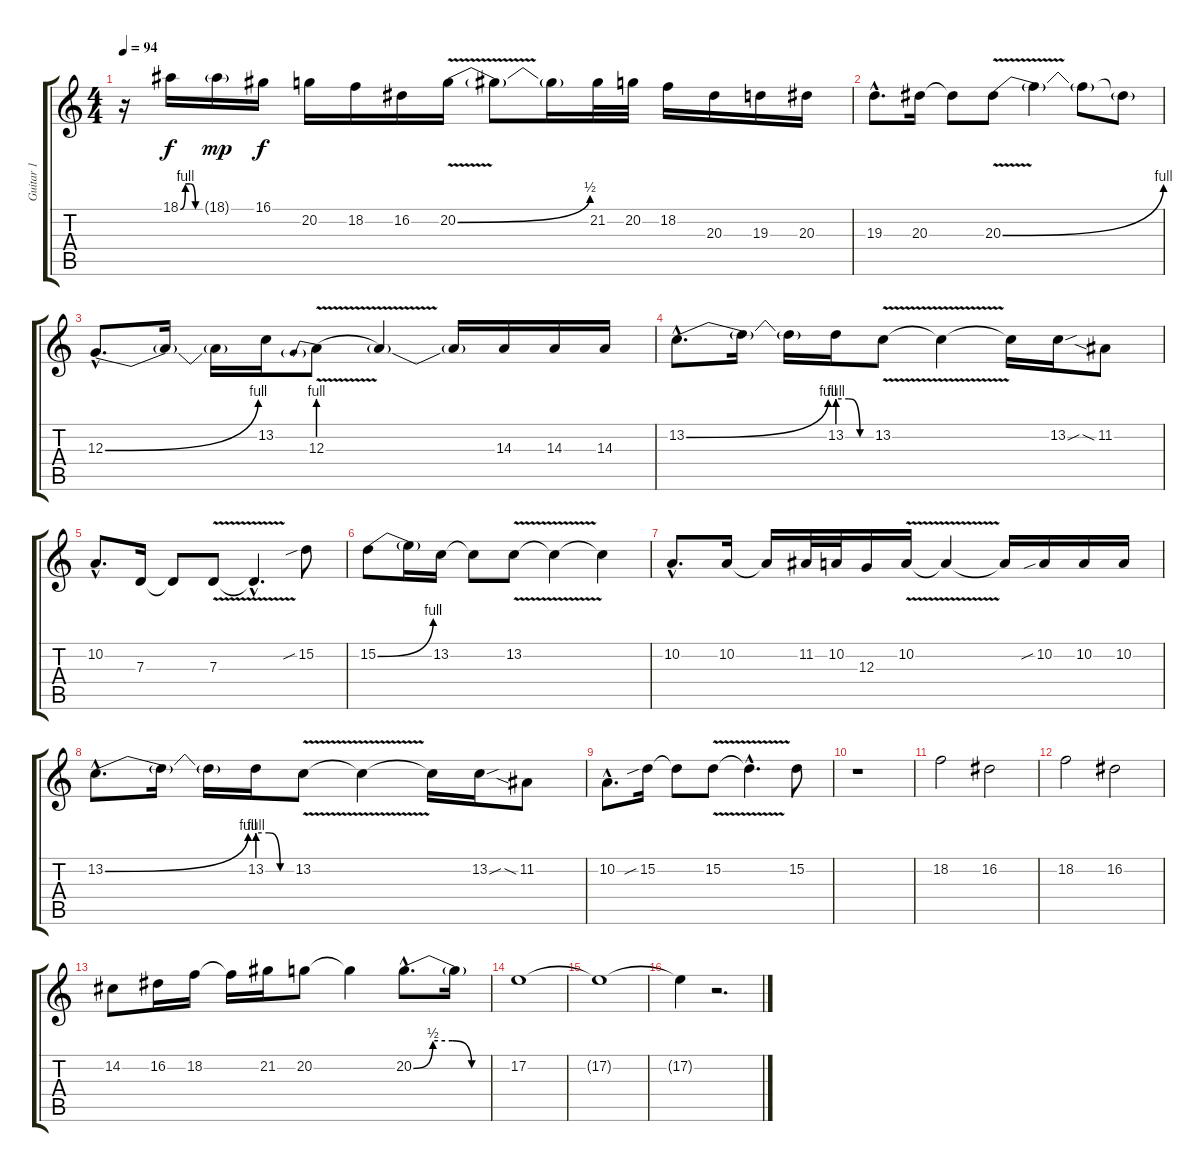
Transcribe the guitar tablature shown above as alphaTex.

\track ("Guitar 1" "Guitar 1") {instrument lead2sawtooth}
\staff {score tabs}
\tuning (E4 B3 G3 D3 A2 E2) {hide}
\ts (4 4)
\tempo 94
\clef g2
\ks c
r.16{dy f} 18.1{be (custom 0 0 15 4 30 4 45 0 60 0)}.16 18.1{g}.16{dy mp} 16.1.16{dy f} 20.2.16 18.2.16 16.2.16 20.2{be (bend 0 0 60 2) v}.16 20.2{t}.8 20.2{t}.16 21.2.32 20.2.32 18.2.16 20.3.16 19.3.16 20.3.16 |
19.3{hac}.8{d} 20.3.16 20.3{t}.8 20.3{be (bend 0 0 60 4) v}.8 20.3{t}.4 20.3{t}.8 20.3{t}.8 |
12.3{be (bend 0 0 60 4) hac}.8{d volume 16 instrument lead2sawtooth} 12.3{t}.16 12.3{t}.16 13.2.16 12.3{be (prebend 0 4 60 4) v}.8 12.3{t}.4 12.3{t}.16 14.3.16 14.3.16 14.3.16 |
13.2{be (bend 0 0 60 4) hac}.8{d} 13.2{t}.16 13.2{t}.16 13.2{be (custom 0 4 20 4 40 0 60 0)}.16 13.2{v}.8 13.2{t}.4 13.2{t}.16 13.2{sou}.16 11.2{sia}.8 |
10.2{hac}.8{d} 7.3.16 7.3{t}.8 7.3{v}.8 7.3{hac t}.4{d} 15.2{sib}.8 |
15.2{be (bend 0 0 60 4)}.8 15.2{t}.16 13.2.16 13.2{t}.8 13.2{v}.8 13.2{t}.4 13.2{t}.4 |
10.2{hac}.8{d} 10.2.16 10.2{t}.16 11.2.32 10.2.32 12.3.16 10.2{v}.16 10.2{t}.4 10.2{t}.16 10.2{sib}.16 10.2.16 10.2.16 |
13.2{be (bend 0 0 60 4) hac}.8{d} 13.2{t}.16 13.2{t}.16 13.2{be (custom 0 4 20 4 40 0 60 0)}.16 13.2{v}.8 13.2{t}.4 13.2{t}.16 13.2{sou}.16 11.2{sia}.8 |
10.2{hac}.8{d} 15.2{sib}.16 15.2{t}.8 15.2{v}.8 15.2{hac t}.4{d} 15.2.8 |
r.1 |
18.2.2 16.2.2 |
18.2.2 16.2.2 |
14.2.8 16.2.16 18.2.16 18.2{t}.16 21.2.16 20.2.8 20.2{t}.4 20.2{be (custom 0 0 15 2 30 2 45 0 60 0) hac}.8{d} 20.2{t}.16 |
17.2.1 |
17.2{t}.1 |
17.2{t}.4 r.2{d}
